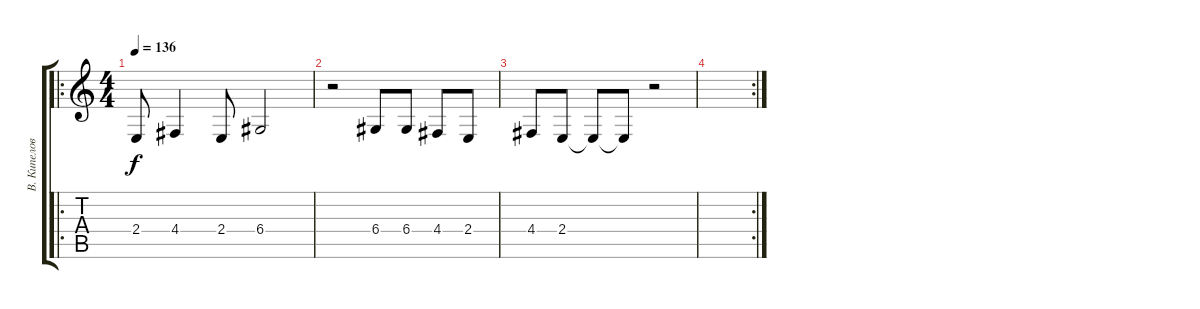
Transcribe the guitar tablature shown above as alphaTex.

\track ("В. Кипелов" "В. Кипелов") {instrument tenorsax}
\staff {score tabs}
\tuning (E4 B3 G3 D3 A2 E2) {hide}
\ro
\ts (4 4)
\tempo 136
\clef g2
\ks c
2.4.8{dy f} 4.4.4 2.4.8 6.4.2 |
r.2 6.4.8 6.4.8 4.4.8 2.4.8 |
4.4.8 2.4.8 2.4{t}.8 2.4{t}.8 r.2 |
\rc 2
